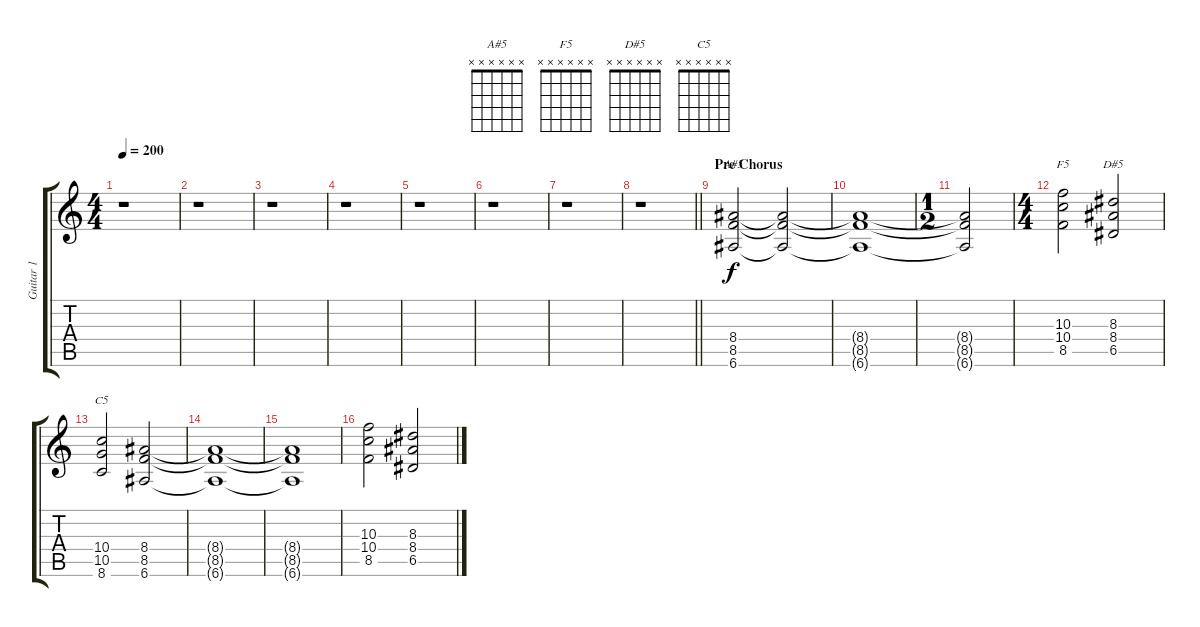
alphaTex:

\track ("Guitar 1" "Guitar 1") {instrument distortionguitar}
\staff {score tabs}
\tuning (E4 B3 G3 D3 A2 E2) {hide}
\chord ("A#5" x x x x x x)
\chord ("F5" x x x x x x)
\chord ("D#5" x x x x x x)
\chord ("C5" x x x x x x)
\ts (4 4)
\tempo 200
\clef g2
\ks c
r.1{dy f} |
r.1 |
r.1 |
r.1 |
r.1 |
r.1 |
r.1 |
\barLineRight lightlight
r.1 |
\section ("" "Pre Chorus")
(8.4 8.5 6.6).2{ch "A#5"} (8.4{t} 8.5{t} 6.6{t}).2 |
(8.4{t} 8.5{t} 6.6{t}).1 |
\ts (1 2)
(8.4{t} 8.5{t} 6.6{t}).2 |
\ts (4 4)
(10.3 10.4 8.5).2{ch "F5"} (8.3 8.4 6.5).2{ch "D#5"} |
(10.4 10.5 8.6).2{ch "C5"} (8.4 8.5 6.6).2 |
(8.4{t} 8.5{t} 6.6{t}).1 |
(8.4{t} 8.5{t} 6.6{t}).1 |
(10.3 10.4 8.5).2 (8.3 8.4 6.5).2
